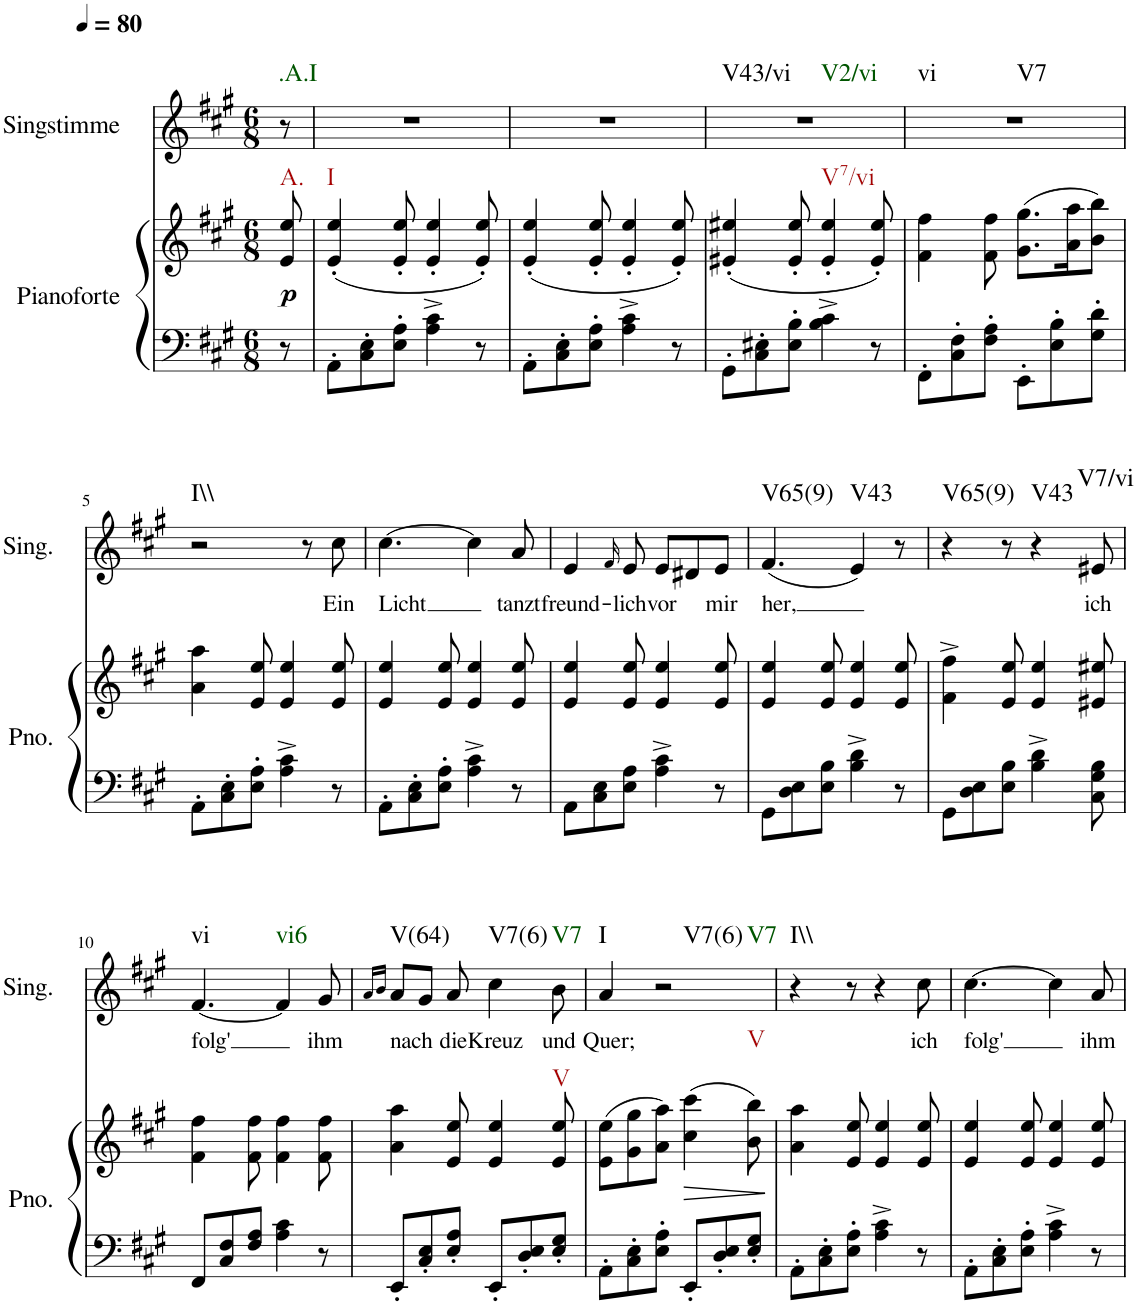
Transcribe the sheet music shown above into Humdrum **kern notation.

**kern	**kern	**dynam	**kern	**text	**harte
*part2	*part2	*part2	*part1	*part1	*part1
*staff3	*staff2	*staff2/3	*staff1	*staff1	*
*I"Pianoforte	*	*	*I"Singstimme	*	*
*I'Pno.	*	*	*I'Sing.	*	*
*clefF4	*clefG2	*	*clefG2	*	*
*k[f#c#g#]	*k[f#c#g#]	*	*k[f#c#g#]	*	*
*M6/8	*M6/8	*	*M6/8	*	*
=	=	=	=	=	=
!	!	!LO:DY:b	!	!	!LO:H:n=1:kt=A.
!	!	!	!	!	!LO:H:n=2:kt=.A.I
8r	8e/ 8ee/	p	8r	.	N N
=1	=1	=1	=1	=1	=1
*	*	*	*MM80	*	*
8AA'\L	(4e/' 4ee/'	.	2.r	.	.
8C#\' 8E\'	.	.	.	.	.
8E\' 8A\'J	8e/' 8ee/'	.	.	.	.
4A\^ 4c#\^	4e/' 4ee/'	.	.	.	.
8r	8e/' 8ee/')	.	.	.	.
=2	=2	=2	=2	=2	=2
8AA'\L	(4e/' 4ee/'	.	2.r	.	.
8C#\' 8E\'	.	.	.	.	.
8E\' 8A\'J	8e/' 8ee/'	.	.	.	.
4A\^ 4c#\^	4e/' 4ee/'	.	.	.	.
8r	8e/' 8ee/')	.	.	.	.
=3	=3	=3	=3	=3	=3
!	!	!	!	!	!LO:H:n=1:kt=V43/vi
!	!	!	!	!	!LO:H:n=2:kt=V2/vi
8GG#'\L	(4e#X/' 4ee#X/'	.	2.r	.	N N
8C#\' 8E#X\'	.	.	.	.	.
8E#\' 8B\'J	8e#/' 8ee#/'	.	.	.	.
4B\^ 4c#\^	4e#/' 4ee#/'	.	.	.	.
8r	8e#/' 8ee#/')	.	.	.	.
=4	=4	=4	=4	=4	=4
!	!	!	!	!	!LO:H:n=1:kt=vi
!	!	!	!	!	!LO:H:n=2:kt=V7
8FF#'\L	4f#\ 4ff#\	.	2.r	.	N N
8C#\' 8F#\'	.	.	.	.	.
8F#\' 8A\'J	8f#\ 8ff#\	.	.	.	.
8EE'\L	(8.g#\ 8.gg#\L	.	.	.	.
8E\' 8B\'	.	.	.	.	.
.	16a\ 16aa\K	.	.	.	.
8G#\' 8d\'J	8b\ 8bb\J)	.	.	.	.
!!LO:LB:g=z
=5	=5	=5	=5	=5	=5
!	!	!	!	!	!LO:H:kt=I\\
8AA'\L	4a\ 4aa\	.	2r	.	N
8C#\' 8E\'	.	.	.	.	.
8E\' 8A\'J	8e/ 8ee/	.	.	.	.
4A\^ 4c#\^	4e/ 4ee/	.	.	.	.
.	.	.	8r	.	.
!	!	!	!	!LO:LY:b	!
8r	8e/ 8ee/	.	8cc#\	Ein	.
=6	=6	=6	=6	=6	=6
!	!	!	!	!LO:LY:b	!
8AA'\L	4e/ 4ee/	.	[4.cc#\	Licht	.
8C#\' 8E\'	.	.	.	.	.
8E\' 8A\'J	8e/ 8ee/	.	.	.	.
4A\^ 4c#\^	4e/ 4ee/	.	4cc#\]	.	.
!	!	!	!	!LO:LY:b	!
8r	8e/ 8ee/	.	8a/	tanzt	.
=7	=7	=7	=7	=7	=7
!	!	!	!	!LO:LY:b	!
8AA\L	4e/ 4ee/	.	4e/	freund-	.
8C#\ 8E\	.	.	.	.	.
.	.	.	16qf#/	.	.
!	!	!	!	!LO:LY:b	!
8E\ 8A\J	8e/ 8ee/	.	8e/	-lich	.
!	!	!	!	!LO:LY:b	!
4A\^ 4c#\^	4e/ 4ee/	.	8e/L	vor	.
.	.	.	8d#X/	.	.
!	!	!	!	!LO:LY:b	!
8r	8e/ 8ee/	.	8e/J	mir	.
=8	=8	=8	=8	=8	=8
!	!	!	!	!LO:LY:b	!LO:H:kt=V65(9)
8GG#\L	4e/ 4ee/	.	(4.f#/	her,	N
8D\ 8E\	.	.	.	.	.
8E\ 8B\J	8e/ 8ee/	.	.	.	.
!	!	!	!	!	!LO:H:kt=V43
4B\^ 4d\^	4e/ 4ee/	.	4e/)	.	N
8r	8e/ 8ee/	.	8r	.	.
=9	=9	=9	=9	=9	=9
!	!	!	!	!	!LO:H:kt=V65(9)
8GG#\L	4f#\^ 4ff#\^	.	4r	.	N
8D\ 8E\	.	.	.	.	.
8E\ 8B\J	8e/ 8ee/	.	8r	.	.
!	!	!	!	!	!LO:H:kt=V43
4B\^ 4d\^	4e/ 4ee/	.	4r	.	N
!	!	!	!	!LO:LY:b	!LO:H:kt=V7/vi
8C#\ 8G#\ 8B\	8e#X/ 8ee#X/	.	8e#X/	ich	N
!!LO:LB:g=z
=10	=10	=10	=10	=10	=10
!	!	!	!	!LO:LY:b	!LO:H:kt=vi
8FF#/L	4f#\ 4ff#\	.	[4.f#/	folg'	N
8C#/ 8F#/	.	.	.	.	.
8F#/ 8A/J	8f#\ 8ff#\	.	.	.	.
!	!	!	!	!	!LO:H:kt=vi6
4A\ 4c#\	4f#\ 4ff#\	.	4f#/]	.	N
!	!	!	!	!LO:LY:b	!
8r	8f#\ 8ff#\	.	8g#/	ihm	.
=11	=11	=11	=11	=11	=11
.	.	.	16qa/LL	.	.
.	.	.	16qb/JJ	.	.
!	!	!	!	!LO:LY:b	!LO:H:kt=V(64)
8EE'/L	4a\ 4aa\	.	8a/L	nach	N
8C#/' 8E/'	.	.	8g#/J	.	.
!	!	!	!	!LO:LY:b	!
8E/' 8A/'J	8e/ 8ee/	.	8a/	die	.
!	!	!	!	!LO:LY:b	!LO:H:kt=V7(6)
8EE'/L	4e/ 4ee/	.	4cc#\	Kreuz	N
8D/' 8E/'	.	.	.	.	.
!	!	!	!	!LO:LY:b	!LO:H:kt=V7
8E/' 8G#/'J	8e/ 8ee/	.	8b\	und	N
=12	=12	=12	=12	=12	=12
!	!	!	!	!LO:LY:b	!LO:H:kt=I
8AA'\L	(8e\ 8ee\L	.	4a/	Quer;	N
8C#\' 8E\'	8g#\ 8gg#\	.	.	.	.
!	!	!	!	!	!LO:H:n=1:kt=V7(6)
!	!	!	!	!	!LO:H:n=2:kt=V7
8E\' 8A\'J	8a\ 8aa\J)	.	2r	.	N N
!	!	!LO:HP:b	!	!	!
8EE'/L	(4cc#\ 4ccc#\	>	.	.	.
8D/' 8E/'	.	.	.	.	.
8E/' 8G#/'J	8b\ 8bb\)	.	.	.	.
.	.	]	.	.	.
=13	=13	=13	=13	=13	=13
!	!	!	!	!	!LO:H:kt=I\\
8AA'\L	4a\ 4aa\	.	4r	.	N
8C#\' 8E\'	.	.	.	.	.
8E\' 8A\'J	8e/ 8ee/	.	8r	.	.
4A\^ 4c#\^	4e/ 4ee/	.	4r	.	.
!	!	!	!	!LO:LY:b	!
8r	8e/ 8ee/	.	8cc#\	ich	.
=14	=14	=14	=14	=14	=14
!	!	!	!	!LO:LY:b	!
8AA'\L	4e/ 4ee/	.	[4.cc#\	folg'	.
8C#\' 8E\'	.	.	.	.	.
8E\' 8A\'J	8e/ 8ee/	.	.	.	.
4A\^ 4c#\^	4e/ 4ee/	.	4cc#\]	.	.
!	!	!	!	!LO:LY:b	!
8r	8e/ 8ee/	.	8a/	ihm	.
=	=	=	=	=	=
*-	*-	*-	*-	*-	*-
